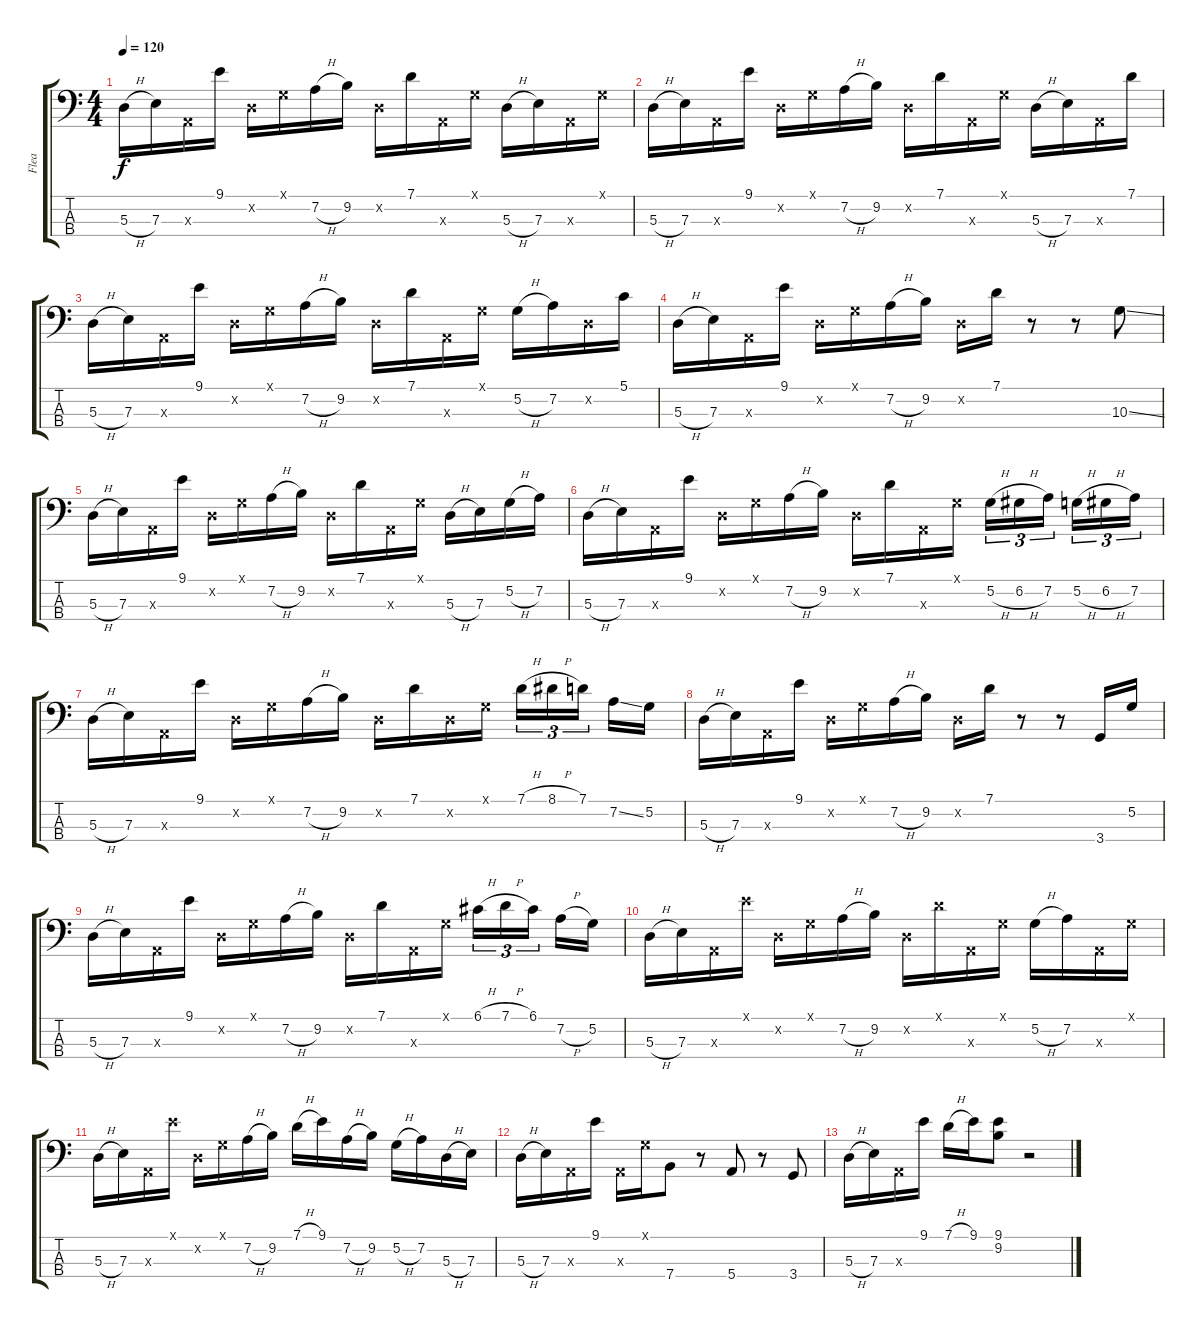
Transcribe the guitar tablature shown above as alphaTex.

\track ("Flea" "Flea") {instrument slapbass1}
\staff {score tabs}
\tuning (G2 D2 A1 E1) {hide}
\ts (4 4)
\tempo 120
\clef f4
\ks c
5.3{h}.16{dy f instrument slapbass1} 7.3.16 0.3{x}.16 9.1.16 0.2{x}.16 0.1{x}.16 7.2{h}.16 9.2.16 0.2{x}.16 7.1.16 0.3{x}.16 0.1{x}.16 5.3{h}.16 7.3.16 0.3{x}.16 0.1{x}.16 |
5.3{h}.16 7.3.16 0.3{x}.16 9.1.16 0.2{x}.16 0.1{x}.16 7.2{h}.16 9.2.16 0.2{x}.16 7.1.16 0.3{x}.16 0.1{x}.16 5.3{h}.16 7.3.16 0.3{x}.16 7.1.16 |
5.3{h}.16 7.3.16 0.3{x}.16 9.1.16 0.2{x}.16 0.1{x}.16 7.2{h}.16 9.2.16 0.2{x}.16 7.1.16 0.3{x}.16 0.1{x}.16 5.2{h}.16 7.2.16 0.2{x}.16 5.1.16 |
5.3{h}.16 7.3.16 0.3{x}.16 9.1.16 0.2{x}.16 0.1{x}.16 7.2{h}.16 9.2.16 0.2{x}.16 7.1.16 r.8 r.8 10.3{ss}.8 |
5.3{h}.16 7.3.16 0.3{x}.16 9.1.16 0.2{x}.16 0.1{x}.16 7.2{h}.16 9.2.16 0.2{x}.16 7.1.16 0.3{x}.16 0.1{x}.16 5.3{h}.16 7.3.16 5.2{h}.16 7.2.16 |
5.3{h}.16 7.3.16 0.3{x}.16 9.1.16 0.2{x}.16 0.1{x}.16 7.2{h}.16 9.2.16 0.2{x}.16 7.1.16 0.3{x}.16 0.1{x}.16 5.2{h}.16{tu (3 2)} 6.2{h}.16{tu (3 2)} 7.2.16{tu (3 2)} 5.2{h}.16{tu (3 2)} 6.2{h}.16{tu (3 2)} 7.2.16{tu (3 2)} |
5.3{h}.16 7.3.16 0.3{x}.16 9.1.16 0.2{x}.16 0.1{x}.16 7.2{h}.16 9.2.16 0.2{x}.16 7.1.16 0.2{x}.16 0.1{x}.16 7.1{h}.16{tu (3 2)} 8.1{h}.16{tu (3 2)} 7.1.16{tu (3 2)} 7.2{ss}.16 5.2.16 |
5.3{h}.16 7.3.16 0.3{x}.16 9.1.16 0.2{x}.16 0.1{x}.16 7.2{h}.16 9.2.16 0.2{x}.16 7.1.16 r.8 r.8 3.4.16 5.2.16 |
5.3{h}.16 7.3.16 0.3{x}.16 9.1.16 0.2{x}.16 0.1{x}.16 7.2{h}.16 9.2.16 0.2{x}.16 7.1.16 0.3{x}.16 0.1{x}.16 6.1{h}.16{tu (3 2)} 7.1{h}.16{tu (3 2)} 6.1.16{tu (3 2)} 7.2{h}.16 5.2.16 |
5.3{h}.16 7.3.16 0.3{x}.16 9.1{x}.16 0.2{x}.16 0.1{x}.16 7.2{h}.16 9.2.16 0.2{x}.16 7.1{x}.16 0.3{x}.16 0.1{x}.16 5.2{h}.16 7.2.16 0.3{x}.16 0.1{x}.16 |
5.3{h}.16 7.3.16 0.3{x}.16 9.1{x}.16 0.2{x}.16 0.1{x}.16 7.2{h}.16 9.2.16 7.1{h}.16 9.1.16 7.2{h}.16 9.2.16 5.2{h}.16 7.2.16 5.3{h}.16 7.3.16 |
5.3{h}.16 7.3.16 0.3{x}.16 9.1.16 0.3{x}.16 0.1{x}.16 7.4.8 r.8 5.4.8 r.8 3.4.8 |
5.3{h}.16 7.3.16 0.3{x}.16 9.1.16 7.1{h}.16 9.1.16 (9.1 9.2).8 r.2
